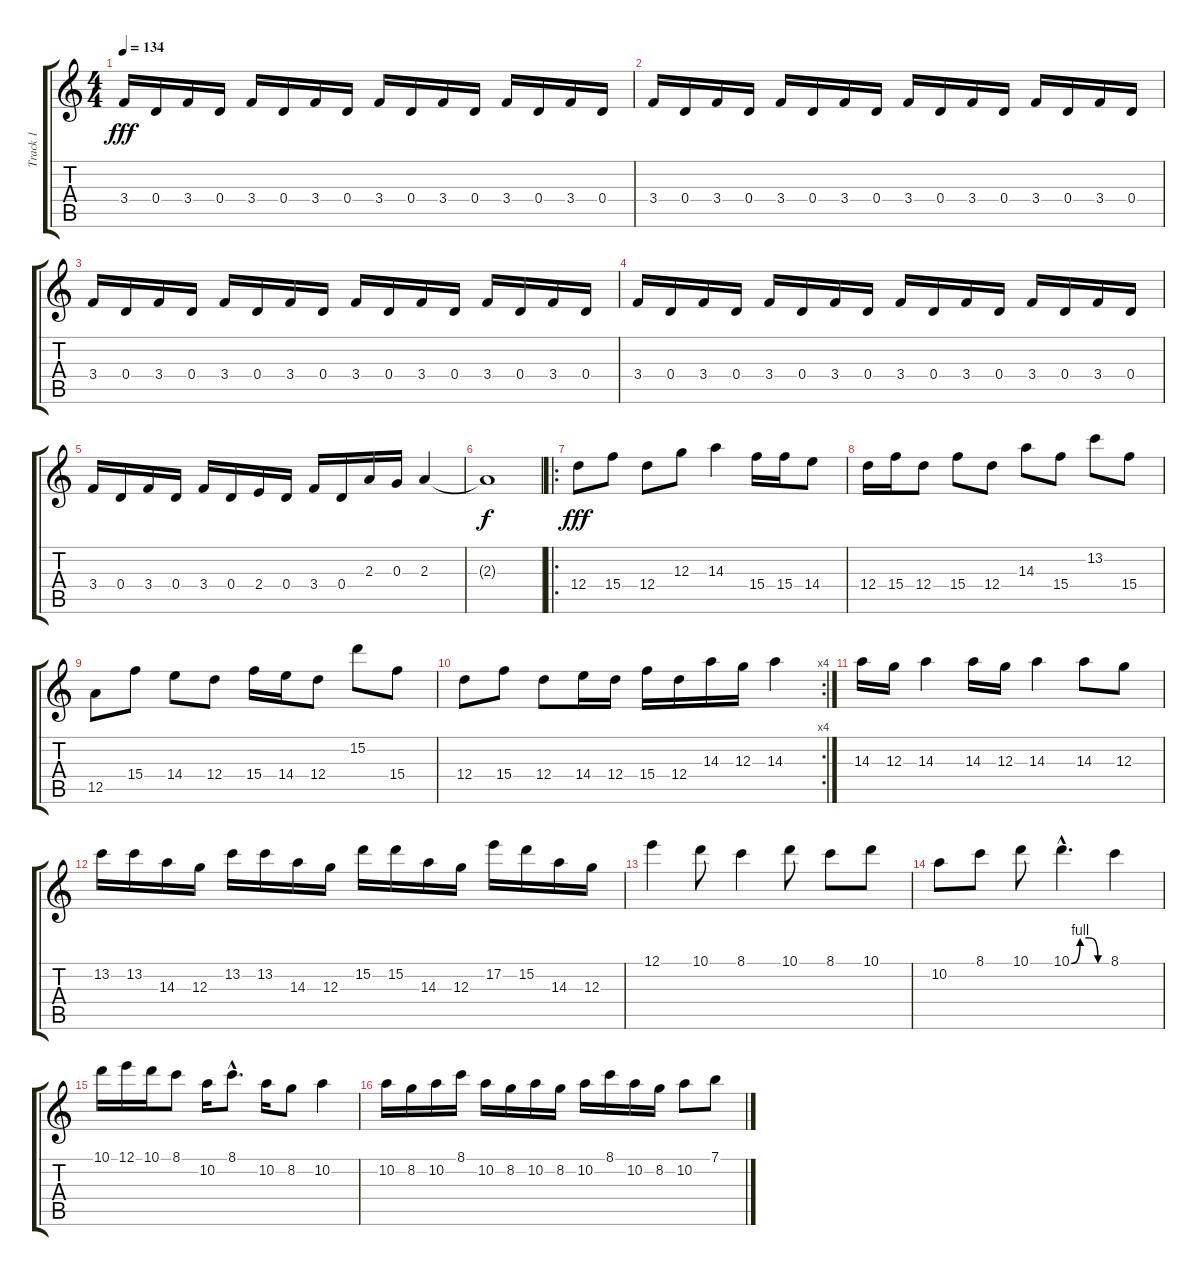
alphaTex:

\track ("Track 1" "Track 1") {instrument acousticguitarsteel}
\staff {score tabs}
\tuning (E4 B3 G3 D3 A2 E2) {hide}
\ts (4 4)
\tempo 134
\clef g2
\ks c
3.4.16{dy fff} 0.4.16 3.4.16 0.4.16 3.4.16 0.4.16 3.4.16 0.4.16 3.4.16 0.4.16 3.4.16 0.4.16 3.4.16 0.4.16 3.4.16 0.4.16 |
3.4.16{volume 12} 0.4.16 3.4.16 0.4.16 3.4.16 0.4.16 3.4.16 0.4.16 3.4.16 0.4.16 3.4.16 0.4.16 3.4.16 0.4.16 3.4.16 0.4.16 |
3.4.16 0.4.16 3.4.16 0.4.16 3.4.16 0.4.16 3.4.16 0.4.16 3.4.16 0.4.16 3.4.16 0.4.16 3.4.16 0.4.16 3.4.16 0.4.16 |
3.4.16{volume 16} 0.4.16 3.4.16 0.4.16 3.4.16 0.4.16 3.4.16 0.4.16 3.4.16 0.4.16 3.4.16 0.4.16 3.4.16 0.4.16 3.4.16 0.4.16 |
3.4.16 0.4.16 3.4.16 0.4.16 3.4.16 0.4.16 2.4.16 0.4.16 3.4.16 0.4.16 2.3.16 0.3.16 2.3.4 |
2.3{t}.1{dy f} |
\ro
12.4.8{dy fff volume 16 instrument distortionguitar} 15.4.8 12.4.8 12.3.8 14.3.4 15.4.16 15.4.16 14.4.8 |
12.4.16 15.4.16 12.4.8 15.4.8 12.4.8 14.3.8 15.4.8 13.2.8 15.4.8 |
12.5.8 15.4.8 14.4.8 12.4.8 15.4.16 14.4.16 12.4.8 15.2.8 15.4.8 |
\rc 4
12.4.8 15.4.8 12.4.8 14.4.16 12.4.16 15.4.16 12.4.16 14.3.16 12.3.16 14.3.4 |
14.3.16{volume 16 instrument distortionguitar} 12.3.16 14.3.4 14.3.16 12.3.16 14.3.4 14.3.8 12.3.8 |
13.2.16 13.2.16 14.3.16 12.3.16 13.2.16 13.2.16 14.3.16 12.3.16 15.2.16 15.2.16 14.3.16 12.3.16 17.2.16 15.2.16 14.3.16 12.3.16 |
12.1.4 10.1.8 8.1.4 10.1.8 8.1.8 10.1.8 |
10.2.8 8.1.8 10.1.8 10.1{be (custom 0 0 15 4 30 4 45 0 60 0) hac}.4{d} 8.1.4 |
10.1.16 12.1.16 10.1.16 8.1.8 10.2.16 8.1{hac}.8{d} 10.2.16 8.2.8 10.2.4 |
10.2.16 8.2.16 10.2.16 8.1.16 10.2.16 8.2.16 10.2.16 8.2.16 10.2.16 8.1.16 10.2.16 8.2.16 10.2.8 7.1.8
